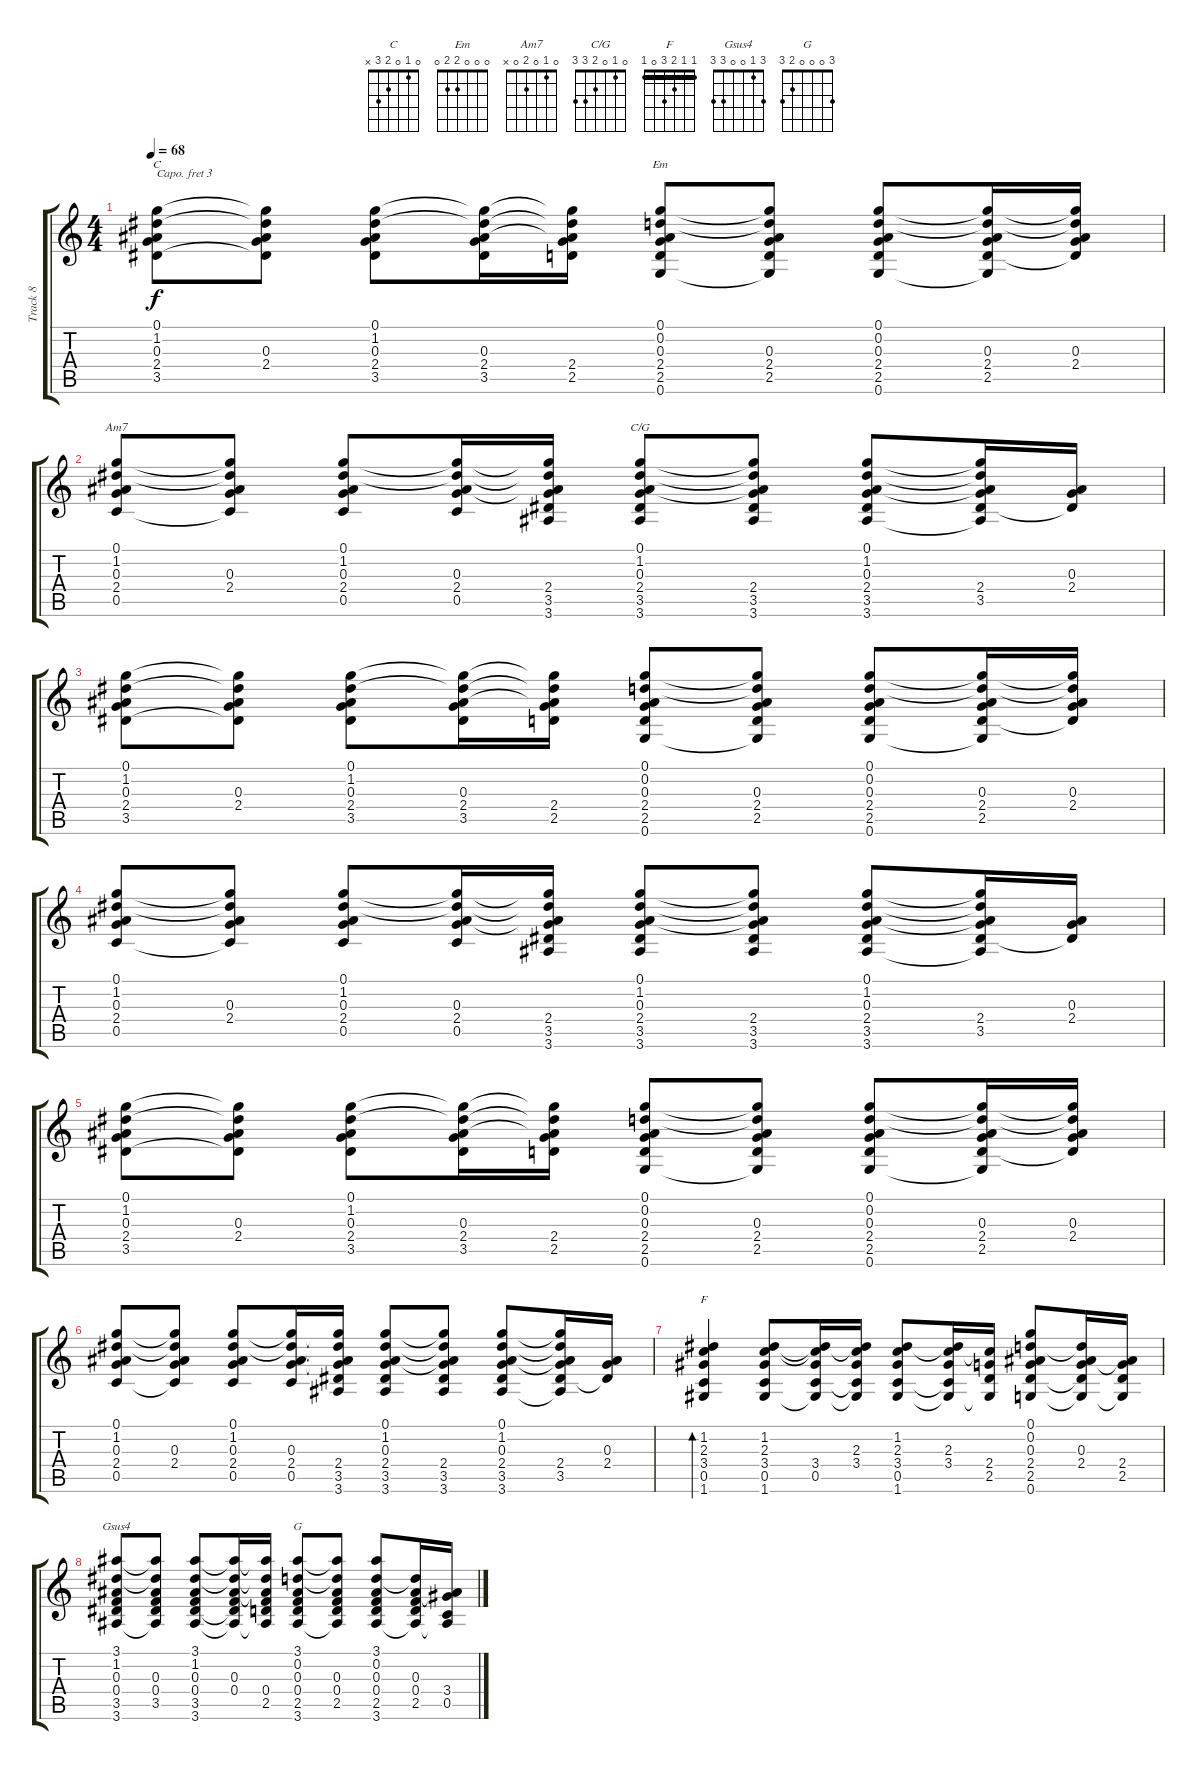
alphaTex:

\track ("Track 8" "Track 8") {instrument acousticguitarsteel}
\staff {score tabs}
\capo 3
\tuning (E4 B3 G3 D3 A2 E2) {hide}
\chord ("C" 0 1 0 2 3 x)
\chord ("Em" 0 0 0 2 2 0)
\chord ("Am7" 0 1 0 2 0 x)
\chord ("C/G" 0 1 0 2 3 3)
\chord ("F" 1 1 2 3 0 1) {barre 1}
\chord ("Gsus4" 3 1 0 0 3 3)
\chord ("G" 3 0 0 0 2 3)
\ts (4 4)
\tempo 68
\clef g2
\ks c
(0.1 1.2 0.3 2.4 3.5).8{ch "C" dy f} (0.1{t} 1.2{t} 0.3 2.4 3.5{t}).8 (0.1 1.2 0.3 2.4 3.5).8 (0.1{t} 1.2{t} 0.3 2.4 3.5).16 (0.1{t} 1.2{t} 0.3{t} 2.4 2.5).16 (0.1 0.2 0.3 2.4 2.5 0.6).8{ch "Em"} (0.1{t} 0.2{t} 0.3 2.4 2.5 0.6{t}).8 (0.1 0.2 0.3 2.4 2.5 0.6).8 (0.1{t} 0.2{t} 0.3 2.4 2.5 0.6{t}).16 (0.1{t} 0.2{t} 0.3 2.4 2.5{t}).16 |
(0.1 1.2 0.3 2.4 0.5).8{ch "Am7"} (0.1{t} 1.2{t} 0.3 2.4 0.5{t}).8 (0.1 1.2 0.3 2.4 0.5).8 (0.1{t} 1.2{t} 0.3 2.4 0.5).16 (0.1{t} 1.2{t} 0.3{t} 2.4 3.5 3.6).16 (0.1 1.2 0.3 2.4 3.5 3.6).8{ch "C/G"} (0.1{t} 1.2{t} 0.3{t} 2.4 3.5 3.6).8 (0.1 1.2 0.3 2.4 3.5 3.6).8 (0.1{t} 1.2{t} 0.3{t} 2.4 3.5 3.6{t}).16 (0.3 2.4 3.5{t}).16 |
(0.1 1.2 0.3 2.4 3.5).8 (0.1{t} 1.2{t} 0.3 2.4 3.5{t}).8 (0.1 1.2 0.3 2.4 3.5).8 (0.1{t} 1.2{t} 0.3 2.4 3.5).16 (0.1{t} 1.2{t} 0.3{t} 2.4 2.5).16 (0.1 0.2 0.3 2.4 2.5 0.6).8 (0.1{t} 0.2{t} 0.3 2.4 2.5 0.6{t}).8 (0.1 0.2 0.3 2.4 2.5 0.6).8 (0.1{t} 0.2{t} 0.3 2.4 2.5 0.6{t}).16 (0.1{t} 0.2{t} 0.3 2.4 2.5{t}).16 |
(0.1 1.2 0.3 2.4 0.5).8 (0.1{t} 1.2{t} 0.3 2.4 0.5{t}).8 (0.1 1.2 0.3 2.4 0.5).8 (0.1{t} 1.2{t} 0.3 2.4 0.5).16 (0.1{t} 1.2{t} 0.3{t} 2.4 3.5 3.6).16 (0.1 1.2 0.3 2.4 3.5 3.6).8 (0.1{t} 1.2{t} 0.3{t} 2.4 3.5 3.6).8 (0.1 1.2 0.3 2.4 3.5 3.6).8 (0.1{t} 1.2{t} 0.3{t} 2.4 3.5 3.6{t}).16 (0.3 2.4 3.5{t}).16 |
(0.1 1.2 0.3 2.4 3.5).8 (0.1{t} 1.2{t} 0.3 2.4 3.5{t}).8 (0.1 1.2 0.3 2.4 3.5).8 (0.1{t} 1.2{t} 0.3 2.4 3.5).16 (0.1{t} 1.2{t} 0.3{t} 2.4 2.5).16 (0.1 0.2 0.3 2.4 2.5 0.6).8 (0.1{t} 0.2{t} 0.3 2.4 2.5 0.6{t}).8 (0.1 0.2 0.3 2.4 2.5 0.6).8 (0.1{t} 0.2{t} 0.3 2.4 2.5 0.6{t}).16 (0.1{t} 0.2{t} 0.3 2.4 2.5{t}).16 |
(0.1 1.2 0.3 2.4 0.5).8 (0.1{t} 1.2{t} 0.3 2.4 0.5{t}).8 (0.1 1.2 0.3 2.4 0.5).8 (0.1{t} 1.2{t} 0.3 2.4 0.5).16 (0.1{t} 1.2{t} 0.3{t} 2.4 3.5 3.6).16 (0.1 1.2 0.3 2.4 3.5 3.6).8 (0.1{t} 1.2{t} 0.3{t} 2.4 3.5 3.6).8 (0.1 1.2 0.3 2.4 3.5 3.6).8 (0.1{t} 1.2{t} 0.3{t} 2.4 3.5 3.6{t}).16 (0.3 2.4 3.5{t}).16 |
(1.2 2.3 3.4 0.5 1.6).4{bd 120 ch "F"} (1.2 2.3 3.4 0.5 1.6).8 (1.2{t} 2.3{t} 3.4 0.5 1.6{t}).16 (1.2{t} 2.3 3.4 0.5{t} 1.6{t}).16 (1.2 2.3 3.4 0.5 1.6).8 (1.2{t} 2.3 3.4 0.5{t} 1.6{t}).16 (2.3{t} 2.4 2.5 1.6{t}).16 (0.1 0.2 0.3 2.4 2.5 0.6).8 (0.2{t} 0.3 2.4 2.5{t} 0.6{t}).16 (0.3{t} 2.4 2.5 0.6{t}).16 |
(3.1 1.2 0.3 0.4 3.5 3.6).8{ch "Gsus4"} (3.1{t} 1.2{t} 0.3 0.4 3.5 3.6{t}).8 (3.1 1.2 0.3 0.4 3.5 3.6).8 (3.1{t} 1.2{t} 0.3 0.4 3.5{t} 3.6{t}).16 (3.1{t} 1.2{t} 0.3{t} 0.4 2.5 3.6{t}).16 (3.1 0.2 0.3 0.4 2.5 3.6).8{ch "G"} (3.1{t} 0.2{t} 0.3 0.4 2.5 3.6{t}).8 (3.1 0.2 0.3 0.4 2.5 3.6).8 (0.2{t} 0.3 0.4 2.5 3.6{t}).16 (0.3{t} 3.4 0.5 3.6{t}).16
